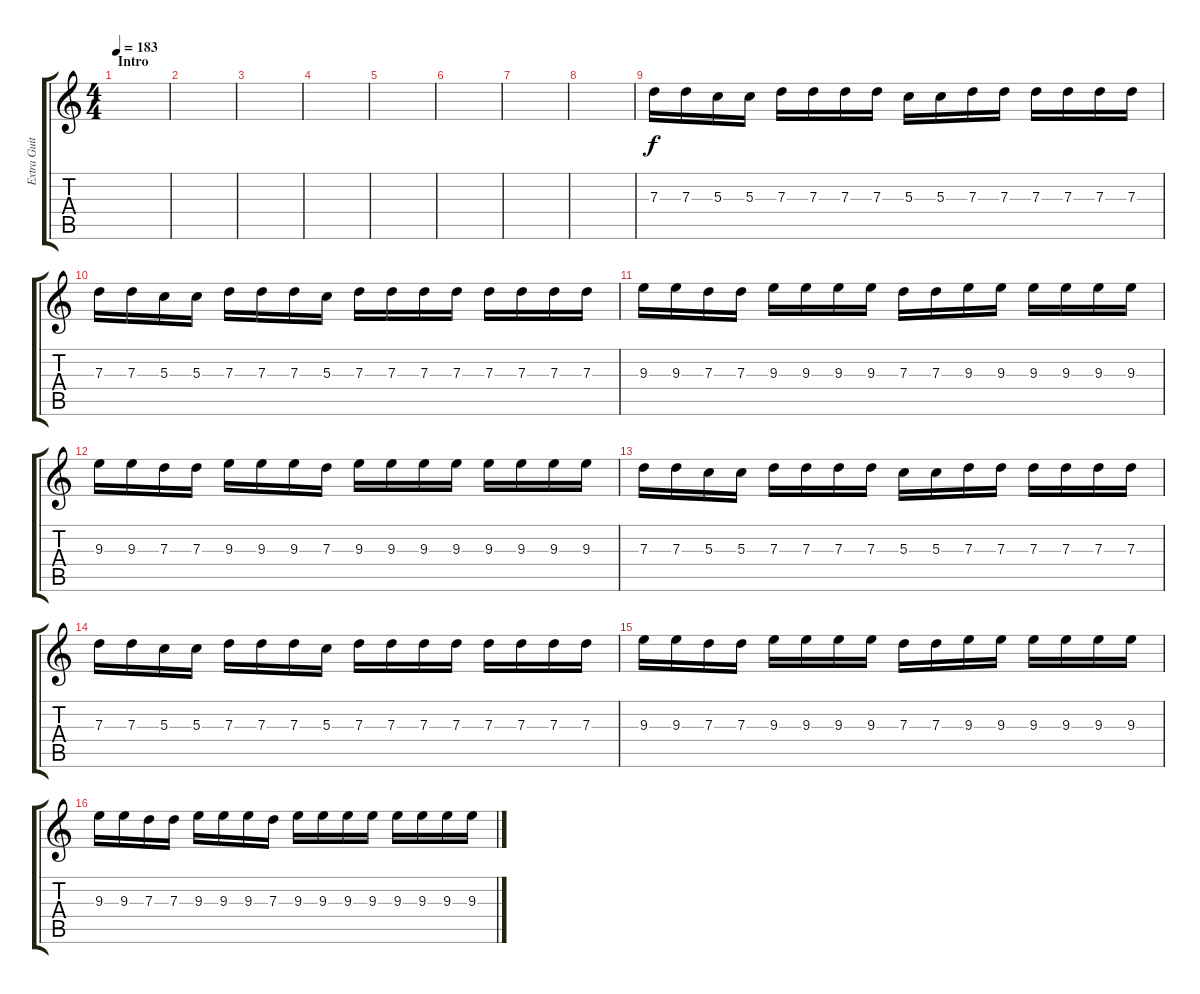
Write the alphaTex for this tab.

\track ("Extra Guitar 1" "Extra Guit") {instrument overdrivenguitar}
\staff {score tabs}
\tuning (E4 B3 G3 D3 A2 D2) {hide}
\ts (4 4)
\section ("" "Intro")
\tempo 183
\clef g2
\ks c
|
|
|
|
|
|
|
|
7.3.16 7.3.16 5.3.16 5.3.16 7.3.16 7.3.16 7.3.16 7.3.16 5.3.16 5.3.16 7.3.16 7.3.16 7.3.16 7.3.16 7.3.16 7.3.16 |
7.3.16 7.3.16 5.3.16 5.3.16 7.3.16 7.3.16 7.3.16 5.3.16 7.3.16 7.3.16 7.3.16 7.3.16 7.3.16 7.3.16 7.3.16 7.3.16 |
9.3.16 9.3.16 7.3.16 7.3.16 9.3.16 9.3.16 9.3.16 9.3.16 7.3.16 7.3.16 9.3.16 9.3.16 9.3.16 9.3.16 9.3.16 9.3.16 |
9.3.16 9.3.16 7.3.16 7.3.16 9.3.16 9.3.16 9.3.16 7.3.16 9.3.16 9.3.16 9.3.16 9.3.16 9.3.16 9.3.16 9.3.16 9.3.16 |
7.3.16 7.3.16 5.3.16 5.3.16 7.3.16 7.3.16 7.3.16 7.3.16 5.3.16 5.3.16 7.3.16 7.3.16 7.3.16 7.3.16 7.3.16 7.3.16 |
7.3.16 7.3.16 5.3.16 5.3.16 7.3.16 7.3.16 7.3.16 5.3.16 7.3.16 7.3.16 7.3.16 7.3.16 7.3.16 7.3.16 7.3.16 7.3.16 |
9.3.16 9.3.16 7.3.16 7.3.16 9.3.16 9.3.16 9.3.16 9.3.16 7.3.16 7.3.16 9.3.16 9.3.16 9.3.16 9.3.16 9.3.16 9.3.16 |
9.3.16 9.3.16 7.3.16 7.3.16 9.3.16 9.3.16 9.3.16 7.3.16 9.3.16 9.3.16 9.3.16 9.3.16 9.3.16 9.3.16 9.3.16 9.3.16
